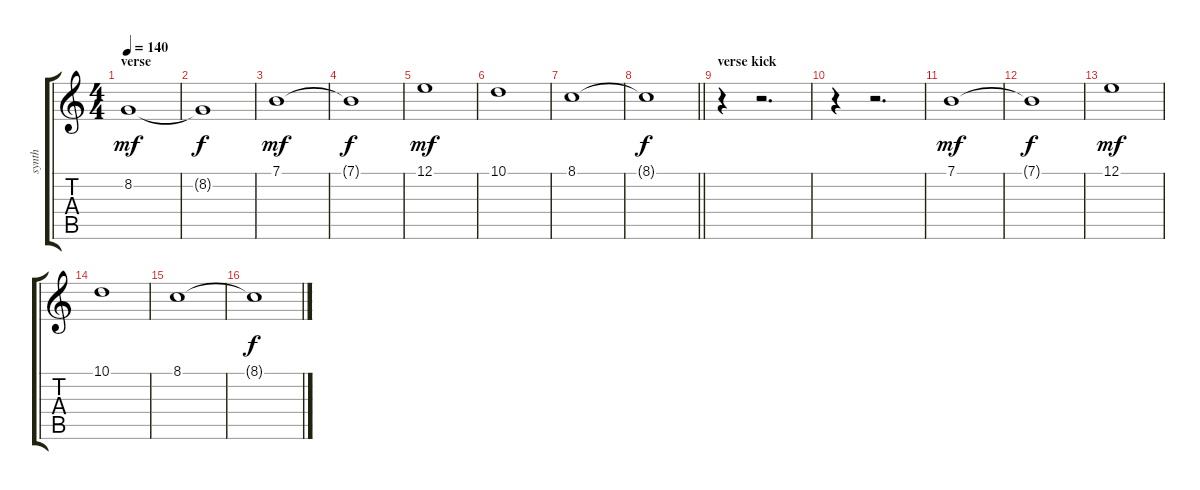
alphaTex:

\track ("synth" "synth") {instrument synthstrings1}
\staff {score tabs}
\tuning (E4 B3 G3 D3 A2 E2) {hide}
\ts (4 4)
\section ("" "verse")
\tempo 140
\clef g2
\ks c
8.2.1{dy mf} |
8.2{t}.1{dy f} |
7.1.1{dy mf} |
7.1{t}.1{dy f} |
12.1.1{dy mf} |
10.1.1 |
8.1.1 |
\barLineRight lightlight
8.1{t}.1{dy f} |
\section ("" "verse kick")
r.4 r.2{d} |
r.4 r.2{d} |
7.1.1{dy mf} |
7.1{t}.1{dy f} |
12.1.1{dy mf} |
10.1.1 |
8.1.1 |
8.1{t}.1{dy f}
